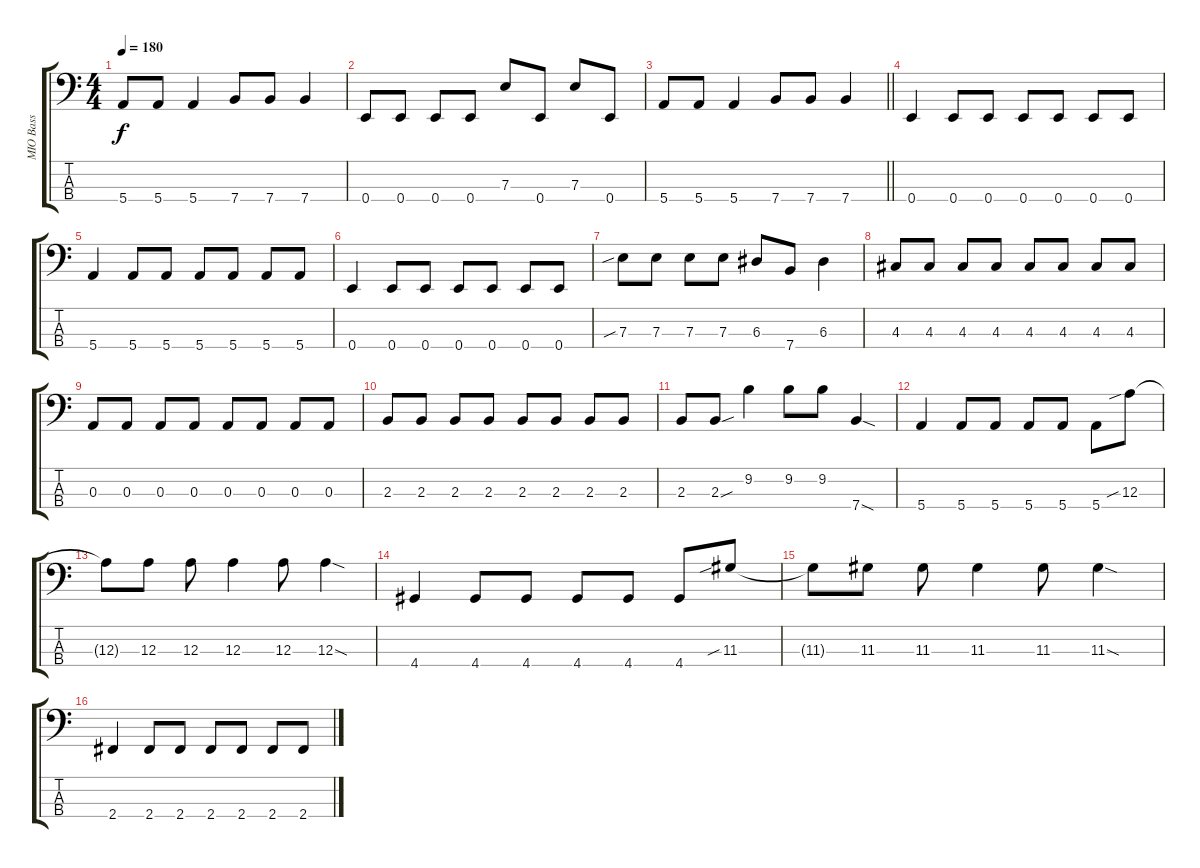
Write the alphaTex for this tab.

\track ("MIO Bass" "MIO Bass") {instrument electricbassfinger}
\staff {score tabs}
\tuning (G2 D2 A1 E1) {hide}
\ts (4 4)
\tempo 180
\clef f4
\ks c
5.4.8{dy f} 5.4.8 5.4.4 7.4.8 7.4.8 7.4.4 |
0.4.8 0.4.8 0.4.8 0.4.8 7.3.8 0.4.8 7.3.8 0.4.8 |
\barLineRight lightlight
5.4.8 5.4.8 5.4.4 7.4.8 7.4.8 7.4.4 |
0.4.4 0.4.8 0.4.8 0.4.8 0.4.8 0.4.8 0.4.8 |
5.4.4 5.4.8 5.4.8 5.4.8 5.4.8 5.4.8 5.4.8 |
0.4.4 0.4.8 0.4.8 0.4.8 0.4.8 0.4.8 0.4.8 |
7.3{sib}.8 7.3.8 7.3.8 7.3.8 6.3.8 7.4.8 6.3.4 |
4.3.8 4.3.8 4.3.8 4.3.8 4.3.8 4.3.8 4.3.8 4.3.8 |
0.3.8 0.3.8 0.3.8 0.3.8 0.3.8 0.3.8 0.3.8 0.3.8 |
2.3.8 2.3.8 2.3.8 2.3.8 2.3.8 2.3.8 2.3.8 2.3.8 |
2.3.8 2.3{sou}.8 9.2.4 9.2.8 9.2.8 7.4{sod}.4 |
5.4.4 5.4.8 5.4.8 5.4.8 5.4.8 5.4.8 12.3{sib}.8 |
12.3{t}.8 12.3.8 12.3.8 12.3.4 12.3.8 12.3{sod}.4 |
4.4.4 4.4.8 4.4.8 4.4.8 4.4.8 4.4.8 11.3{sib}.8 |
11.3{t}.8 11.3.8 11.3.8 11.3.4 11.3.8 11.3{sod}.4 |
2.4.4 2.4.8 2.4.8 2.4.8 2.4.8 2.4.8 2.4.8
